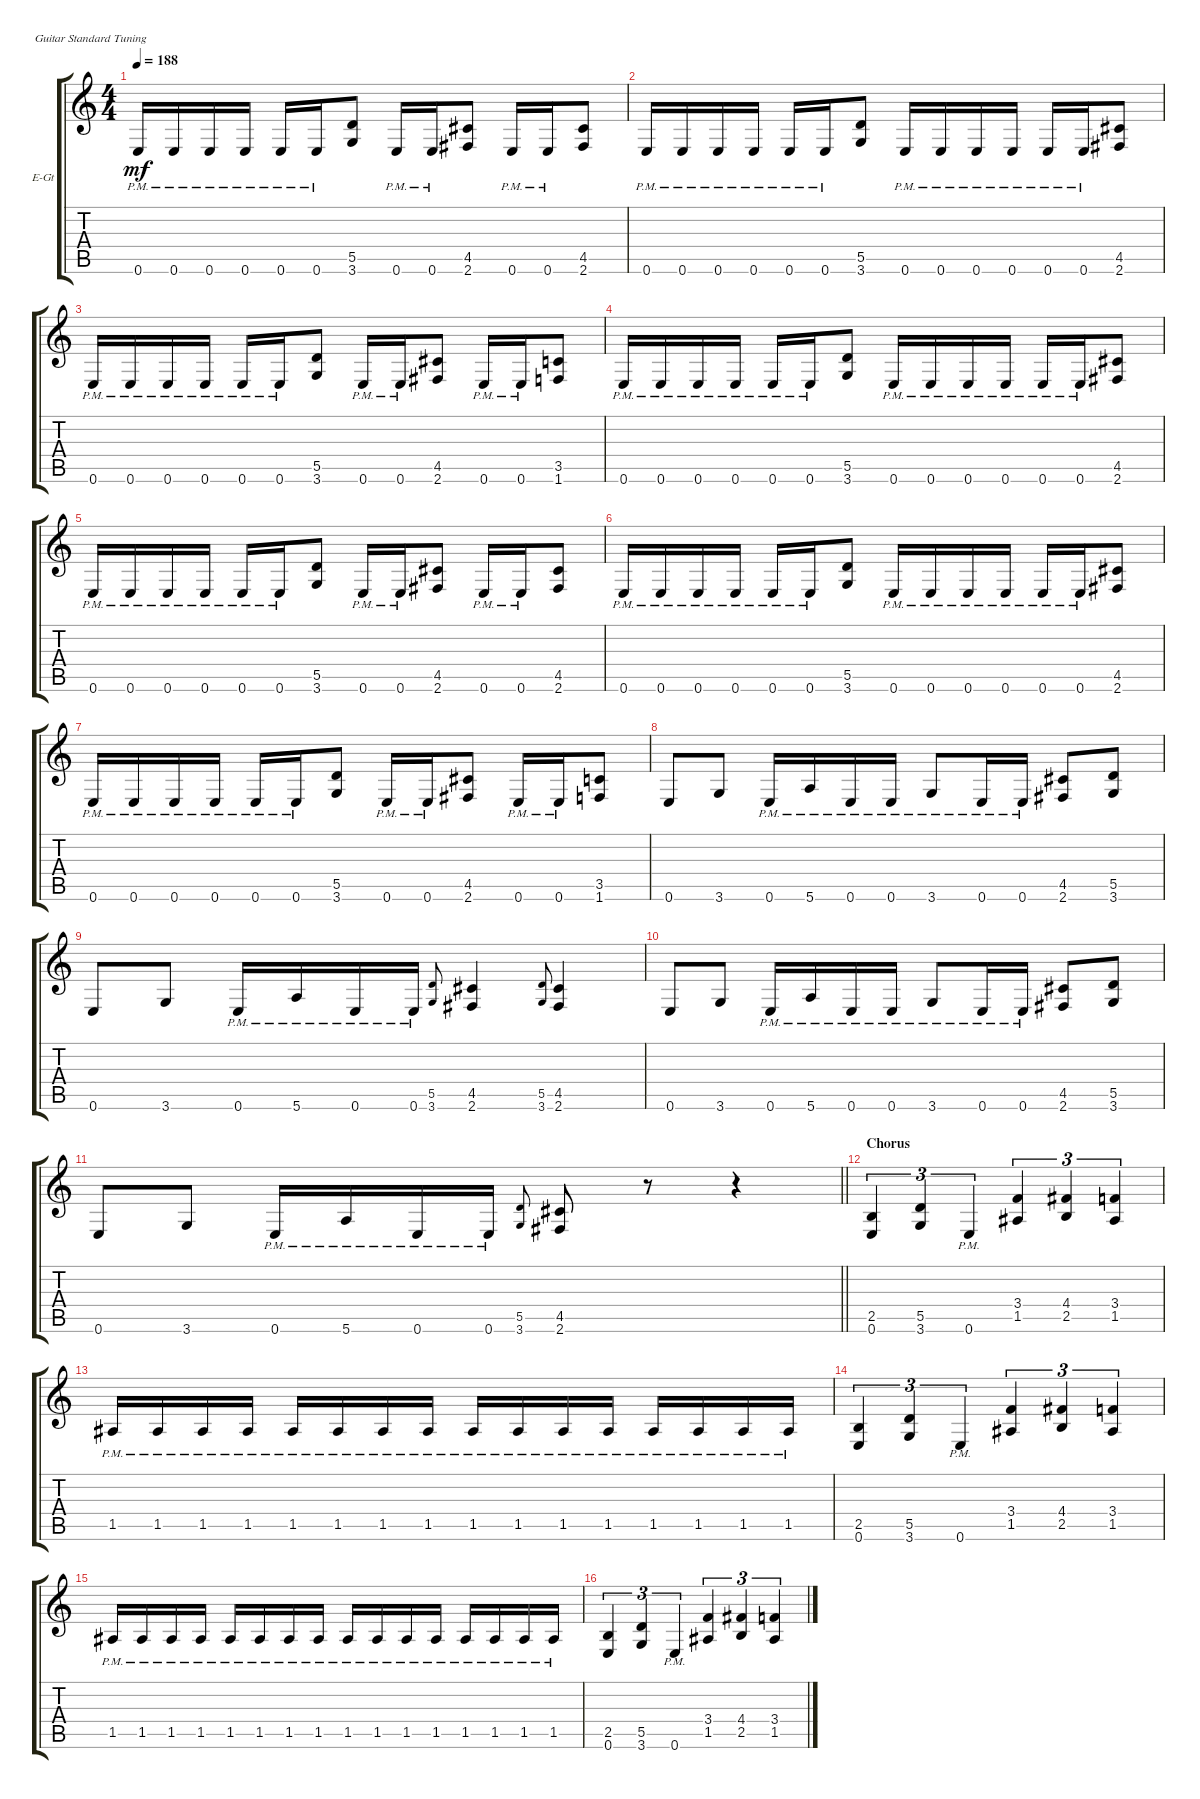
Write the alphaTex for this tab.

\bracketExtendMode groupsimilarinstruments
\firstSystemTrackNameOrientation horizontal
\otherSystemsTrackNameOrientation horizontal
\track ("Gtr Dist 1" "E-Gt") {instrument overdrivenguitar}
\staff {score tabs}
\tuning (E4 B3 G3 D3 A2 E2)
\ts (4 4)
\tempo 188
\clef g2
\ks c
0.6{pm}.16{dy mf} 0.6{pm}.16 0.6{pm}.16 0.6{pm}.16 0.6{pm}.16 0.6{pm}.16 (5.5 3.6).8 0.6{pm}.16 0.6{pm}.16 (4.5 2.6).8 0.6{pm}.16 0.6{pm}.16 (4.5 2.6).8 |
0.6{pm}.16 0.6{pm}.16 0.6{pm}.16 0.6{pm}.16 0.6{pm}.16 0.6{pm}.16 (5.5 3.6).8 0.6{pm}.16 0.6{pm}.16 0.6{pm}.16 0.6{pm}.16 0.6{pm}.16 0.6{pm}.16 (4.5 2.6).8 |
0.6{pm}.16 0.6{pm}.16 0.6{pm}.16 0.6{pm}.16 0.6{pm}.16 0.6{pm}.16 (5.5 3.6).8 0.6{pm}.16 0.6{pm}.16 (4.5 2.6).8 0.6{pm}.16 0.6{pm}.16 (3.5 1.6).8 |
0.6{pm}.16 0.6{pm}.16 0.6{pm}.16 0.6{pm}.16 0.6{pm}.16 0.6{pm}.16 (5.5 3.6).8 0.6{pm}.16 0.6{pm}.16 0.6{pm}.16 0.6{pm}.16 0.6{pm}.16 0.6{pm}.16 (4.5 2.6).8 |
0.6{pm}.16 0.6{pm}.16 0.6{pm}.16 0.6{pm}.16 0.6{pm}.16 0.6{pm}.16 (5.5 3.6).8 0.6{pm}.16 0.6{pm}.16 (4.5 2.6).8 0.6{pm}.16 0.6{pm}.16 (4.5 2.6).8 |
0.6{pm}.16 0.6{pm}.16 0.6{pm}.16 0.6{pm}.16 0.6{pm}.16 0.6{pm}.16 (5.5 3.6).8 0.6{pm}.16 0.6{pm}.16 0.6{pm}.16 0.6{pm}.16 0.6{pm}.16 0.6{pm}.16 (4.5 2.6).8 |
0.6{pm}.16 0.6{pm}.16 0.6{pm}.16 0.6{pm}.16 0.6{pm}.16 0.6{pm}.16 (5.5 3.6).8 0.6{pm}.16 0.6{pm}.16 (4.5 2.6).8 0.6{pm}.16 0.6{pm}.16 (3.5 1.6).8 |
0.6.8 3.6.8 0.6{pm}.16 5.6{pm}.16 0.6{pm}.16 0.6{pm}.16 3.6{pm}.8 0.6{pm}.16 0.6{pm}.16 (2.6 4.5).8 (3.6 5.5).8 |
0.6.8 3.6.8 0.6{pm}.16 5.6{pm}.16 0.6{pm}.16 0.6{pm}.16 (5.5 3.6).8{gr onbeat} (4.5 2.6).4 (5.5 3.6).8{gr onbeat} (4.5 2.6).4 |
0.6.8 3.6.8 0.6{pm}.16 5.6{pm}.16 0.6{pm}.16 0.6{pm}.16 3.6{pm}.8 0.6{pm}.16 0.6{pm}.16 (2.6 4.5).8 (3.6 5.5).8 |
\barLineRight lightlight
0.6.8 3.6.8 0.6{pm}.16 5.6{pm}.16 0.6{pm}.16 0.6{pm}.16 (5.5 3.6).8{gr onbeat} (4.5 2.6).8 r.8 r.4 |
\section ("" "Chorus")
(2.5 0.6).4{tu (3 2)} (5.5 3.6).4{tu (3 2)} 0.6{pm}.4{tu (3 2)} (3.4 1.5).4{tu (3 2)} (4.4 2.5).4{tu (3 2)} (3.4 1.5).4{tu (3 2)} |
1.5{pm}.16 1.5{pm}.16 1.5{pm}.16 1.5{pm}.16 1.5{pm}.16 1.5{pm}.16 1.5{pm}.16 1.5{pm}.16 1.5{pm}.16 1.5{pm}.16 1.5{pm}.16 1.5{pm}.16 1.5{pm}.16 1.5{pm}.16 1.5{pm}.16 1.5{pm}.16 |
(2.5 0.6).4{tu (3 2)} (5.5 3.6).4{tu (3 2)} 0.6{pm}.4{tu (3 2)} (3.4 1.5).4{tu (3 2)} (4.4 2.5).4{tu (3 2)} (3.4 1.5).4{tu (3 2)} |
1.5{pm}.16 1.5{pm}.16 1.5{pm}.16 1.5{pm}.16 1.5{pm}.16 1.5{pm}.16 1.5{pm}.16 1.5{pm}.16 1.5{pm}.16 1.5{pm}.16 1.5{pm}.16 1.5{pm}.16 1.5{pm}.16 1.5{pm}.16 1.5{pm}.16 1.5{pm}.16 |
(2.5 0.6).4{tu (3 2)} (5.5 3.6).4{tu (3 2)} 0.6{pm}.4{tu (3 2)} (3.4 1.5).4{tu (3 2)} (4.4 2.5).4{tu (3 2)} (3.4 1.5).4{tu (3 2)}
